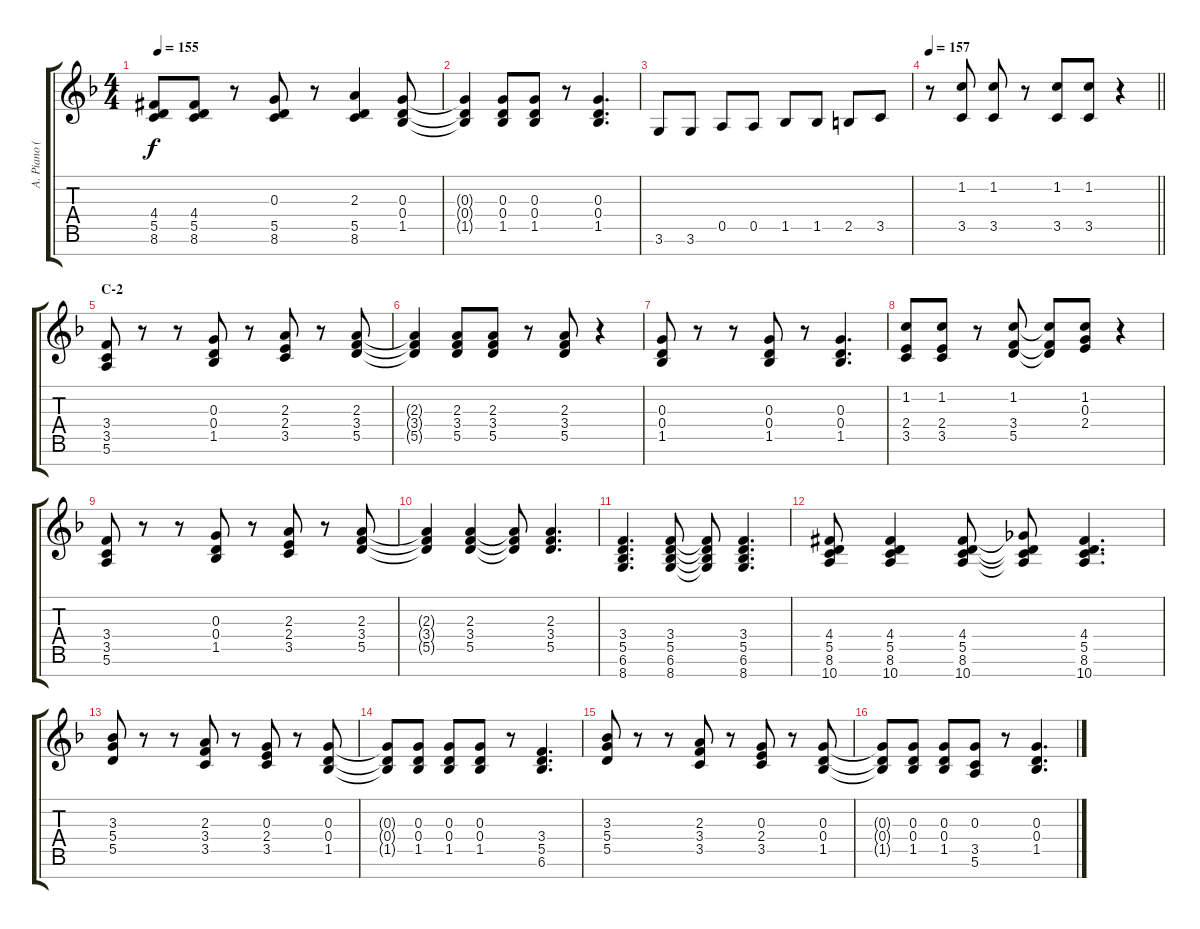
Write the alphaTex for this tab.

\track ("A. Piano (Right Hand)" "A. Piano (") {instrument acousticgrandpiano}
\staff {score tabs}
\tuning (E5 B4 G4 D4 A3 E3 B2) {hide}
\ts (4 4)
\tempo 155
\clef g2
\ks f
(4.4{acc #} 5.5 8.6).8{dy f} (4.4{acc #} 5.5 8.6).8 r.8 (0.3 5.5 8.6).8 r.8 (2.3 5.5 8.6).4 (0.3 0.4 1.5).8 |
(0.3{t} 0.4{t} 1.5{t}).4 (0.3 0.4 1.5).8 (0.3 0.4 1.5).8 r.8 (0.3 0.4 1.5).4{d} |
3.6.8 3.6.8 0.5.8 0.5.8 1.5.8 1.5.8 2.5.8 3.5.8 |
\tempo 157
\barLineRight lightlight
r.8 (1.2 3.5).8 (1.2 3.5).8 r.8 (1.2 3.5).8 (1.2 3.5).8 r.4 |
\section ("" "C-2")
(3.4 3.5 5.6).8 r.8 r.8 (0.3 0.4 1.5).8 r.8 (2.3 2.4 3.5).8 r.8 (2.3 3.4 5.5).8 |
(2.3{t} 3.4{t} 5.5{t}).4 (2.3 3.4 5.5).8 (2.3 3.4 5.5).8 r.8 (2.3 3.4 5.5).8 r.4 |
(0.3 0.4 1.5).8 r.8 r.8 (0.3 0.4 1.5).8 r.8 (0.3 0.4 1.5).4{d} |
(1.2 2.4 3.5).8 (1.2 2.4 3.5).8 r.8 (1.2 3.4 5.5).8 (1.2{t} 3.4{t} 5.5{t}).8 (1.2 0.3 2.4).8 r.4 |
(3.4 3.5 5.6).8 r.8 r.8 (0.3 0.4 1.5).8 r.8 (2.3 2.4 3.5).8 r.8 (2.3 3.4 5.5).8 |
(2.3{t} 3.4{t} 5.5{t}).4 (2.3 3.4 5.5).4 (2.3{t} 3.4{t} 5.5{t}).8 (2.3 3.4 5.5).4{d} |
(3.4 5.5 6.6 8.7).4{d} (3.4 5.5 6.6 8.7).8 (3.4{t} 5.5{t} 6.6{t} 8.7{t}).8 (3.4 5.5 6.6 8.7).4{d} |
(4.4{acc #} 5.5 8.6 10.7).8 (4.4{acc #} 5.5 8.6 10.7).4 (4.4{acc #} 5.5 8.6 10.7).8 (4.4{t} 5.5{t} 8.6{t} 10.7{t}).8 (4.4{acc #} 5.5 8.6 10.7).4{d} |
(3.3 5.4 5.5).8 r.8 r.8 (2.3 3.4 3.5).8 r.8 (0.3 2.4 3.5).8 r.8 (0.3 0.4 1.5).8 |
(0.3{t} 0.4{t} 1.5{t}).8 (0.3 0.4 1.5).8 (0.3 0.4 1.5).8 (0.3 0.4 1.5).8 r.8 (3.4 5.5 6.6).4{d} |
(3.3 5.4 5.5).8 r.8 r.8 (2.3 3.4 3.5).8 r.8 (0.3 2.4 3.5).8 r.8 (0.3 0.4 1.5).8 |
(0.3{t} 0.4{t} 1.5{t}).8 (0.3 0.4 1.5).8 (0.3 0.4 1.5).8 (0.3 3.5 5.6).8 r.8 (0.3 0.4 1.5).4{d}
